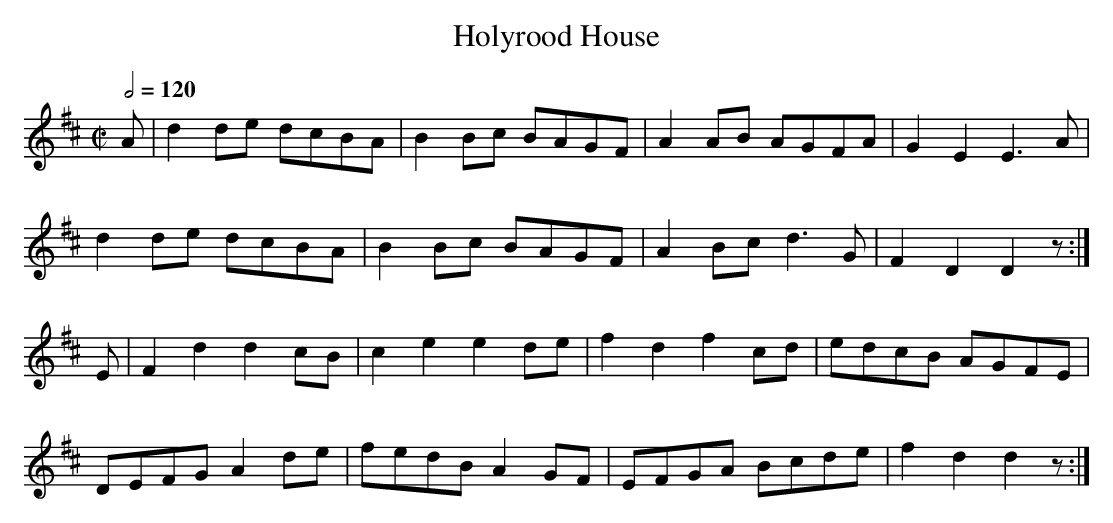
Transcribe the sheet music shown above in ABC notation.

X:1
T:Holyrood House
M:C|
L:1/8
Q:1/2=120
K:D
A|d2de dcBA|B2Bc BAGF|A2AB AGFA|G2E2 E3A |
  d2de dcBA|B2Bc BAGF|A2Bc d3G |F2D2 D2z:|
E|F2d2 d2cB|c2e2 e2de|f2d2 f2cd|edcB AGFE|
  DEFG A2de|fedB A2GF|EFGA Bcde|f2d2 d2z:|
